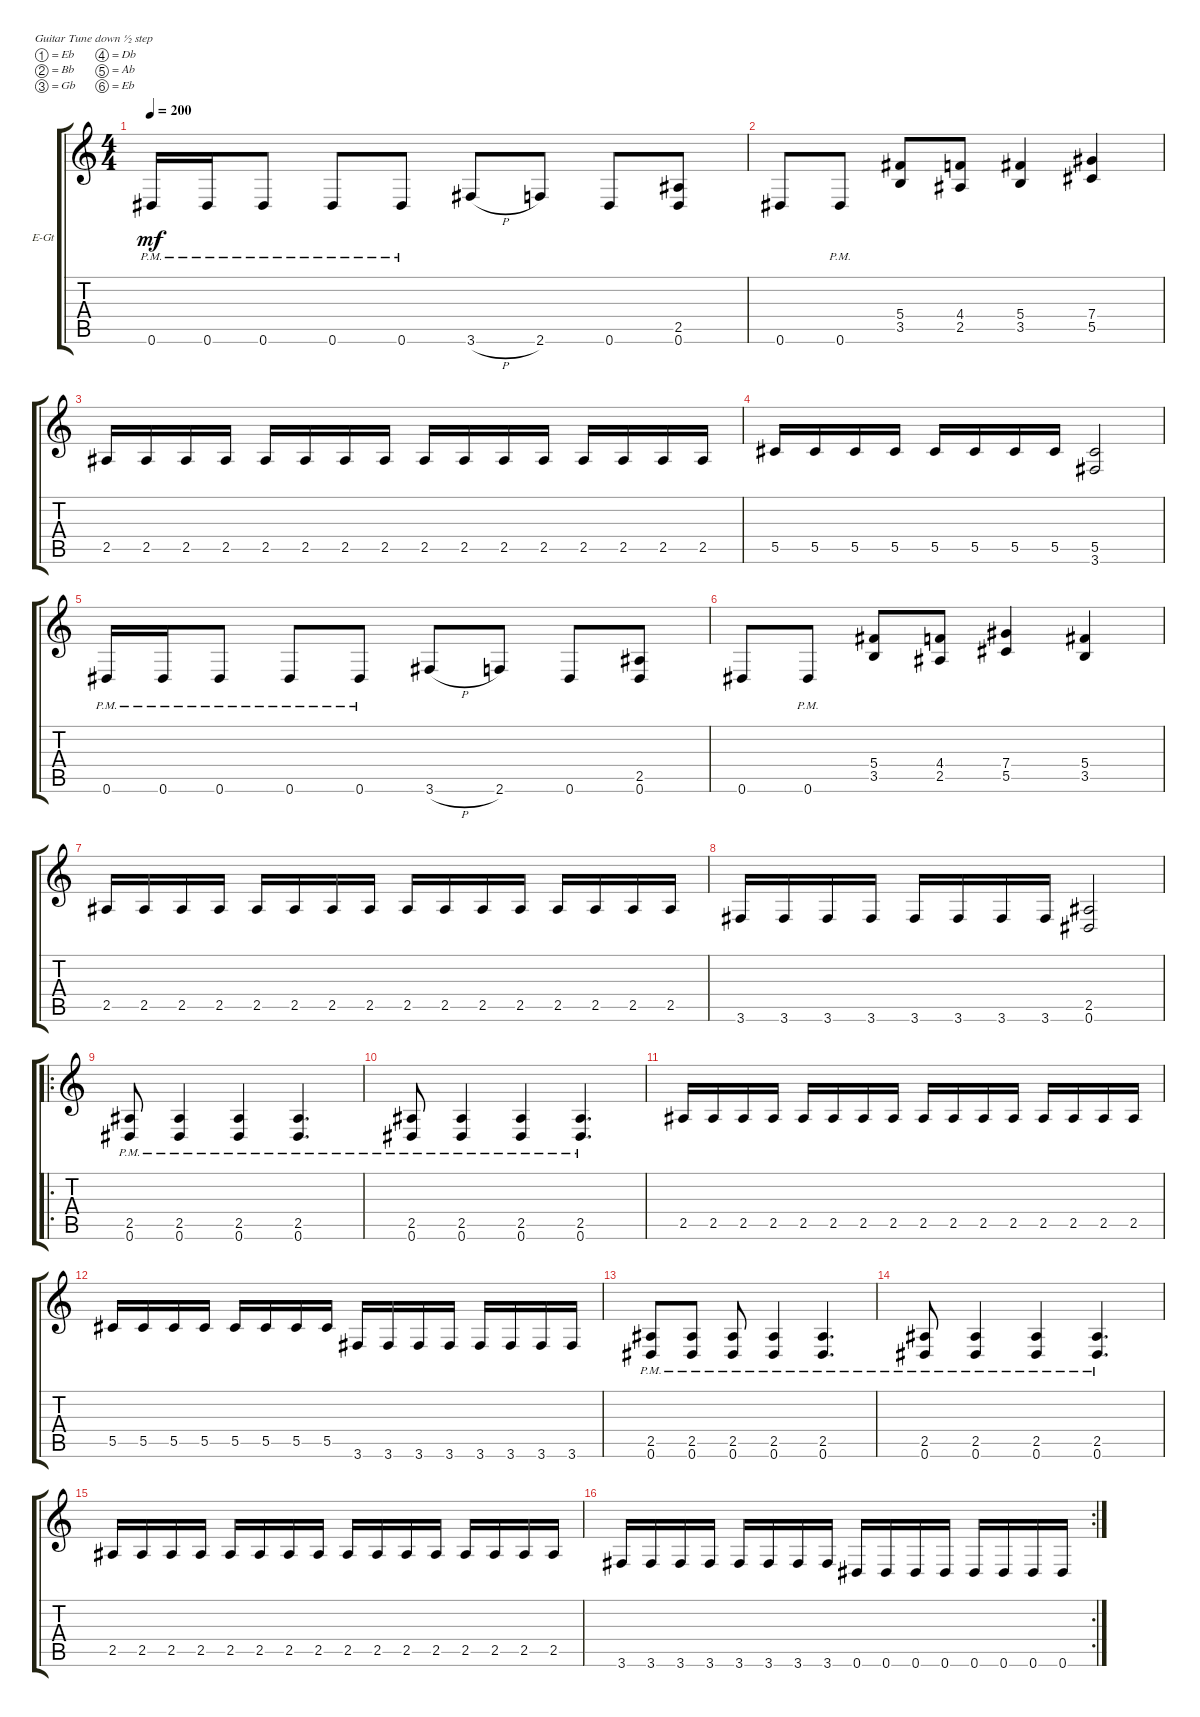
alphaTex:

\bracketExtendMode groupsimilarinstruments
\firstSystemTrackNameOrientation horizontal
\otherSystemsTrackNameOrientation horizontal
\track ("Electric Guitar 2" "E-Gt") {instrument distortionguitar}
\staff {score tabs}
\tuning (Eb4 Bb3 Gb3 Db3 Ab2 Eb2)
\ts (4 4)
\tempo 200
\clef g2
\ks c
0.6{pm}.16{dy mf} 0.6{pm}.16 0.6{pm}.8 0.6{pm}.8 0.6{pm}.8 3.6{h}.8 2.6.8 0.6.8 (0.6 2.5).8 |
0.6.8 0.6{pm}.8 (3.5 5.4).8 (2.5 4.4).8 (3.5 5.4).4 (5.5 7.4).4 |
2.5.16 2.5.16 2.5.16 2.5.16 2.5.16 2.5.16 2.5.16 2.5.16 2.5.16 2.5.16 2.5.16 2.5.16 2.5.16 2.5.16 2.5.16 2.5.16 |
5.5.16 5.5.16 5.5.16 5.5.16 5.5.16 5.5.16 5.5.16 5.5.16 (3.6 5.5).2 |
0.6{pm}.16 0.6{pm}.16 0.6{pm}.8 0.6{pm}.8 0.6{pm}.8 3.6{h}.8 2.6.8 0.6.8 (0.6 2.5).8 |
0.6.8 0.6{pm}.8 (3.5 5.4).8 (2.5 4.4).8 (5.5 7.4).4 (3.5 5.4).4 |
2.5.16 2.5.16 2.5.16 2.5.16 2.5.16 2.5.16 2.5.16 2.5.16 2.5.16 2.5.16 2.5.16 2.5.16 2.5.16 2.5.16 2.5.16 2.5.16 |
3.6.16 3.6.16 3.6.16 3.6.16 3.6.16 3.6.16 3.6.16 3.6.16 (0.6 2.5).2 |
\ro
(0.6{pm} 2.5{pm}).8 (0.6{pm} 2.5{pm}).4 (0.6{pm} 2.5{pm}).4 (0.6{pm} 2.5{pm}).4{d} |
(0.6{pm} 2.5{pm}).8 (0.6{pm} 2.5{pm}).4 (0.6{pm} 2.5{pm}).4 (0.6{pm} 2.5{pm}).4{d} |
2.5.16 2.5.16 2.5.16 2.5.16 2.5.16 2.5.16 2.5.16 2.5.16 2.5.16 2.5.16 2.5.16 2.5.16 2.5.16 2.5.16 2.5.16 2.5.16 |
5.5.16 5.5.16 5.5.16 5.5.16 5.5.16 5.5.16 5.5.16 5.5.16 3.6.16 3.6.16 3.6.16 3.6.16 3.6.16 3.6.16 3.6.16 3.6.16 |
(0.6{pm} 2.5{pm}).8 (0.6{pm} 2.5{pm}).8 (0.6{pm} 2.5{pm}).8 (0.6{pm} 2.5{pm}).4 (0.6{pm} 2.5{pm}).4{d} |
(0.6{pm} 2.5{pm}).8 (0.6{pm} 2.5{pm}).4 (0.6{pm} 2.5{pm}).4 (0.6{pm} 2.5{pm}).4{d} |
2.5.16 2.5.16 2.5.16 2.5.16 2.5.16 2.5.16 2.5.16 2.5.16 2.5.16 2.5.16 2.5.16 2.5.16 2.5.16 2.5.16 2.5.16 2.5.16 |
\rc 2
3.6.16 3.6.16 3.6.16 3.6.16 3.6.16 3.6.16 3.6.16 3.6.16 0.6.16 0.6.16 0.6.16 0.6.16 0.6.16 0.6.16 0.6.16 0.6.16
